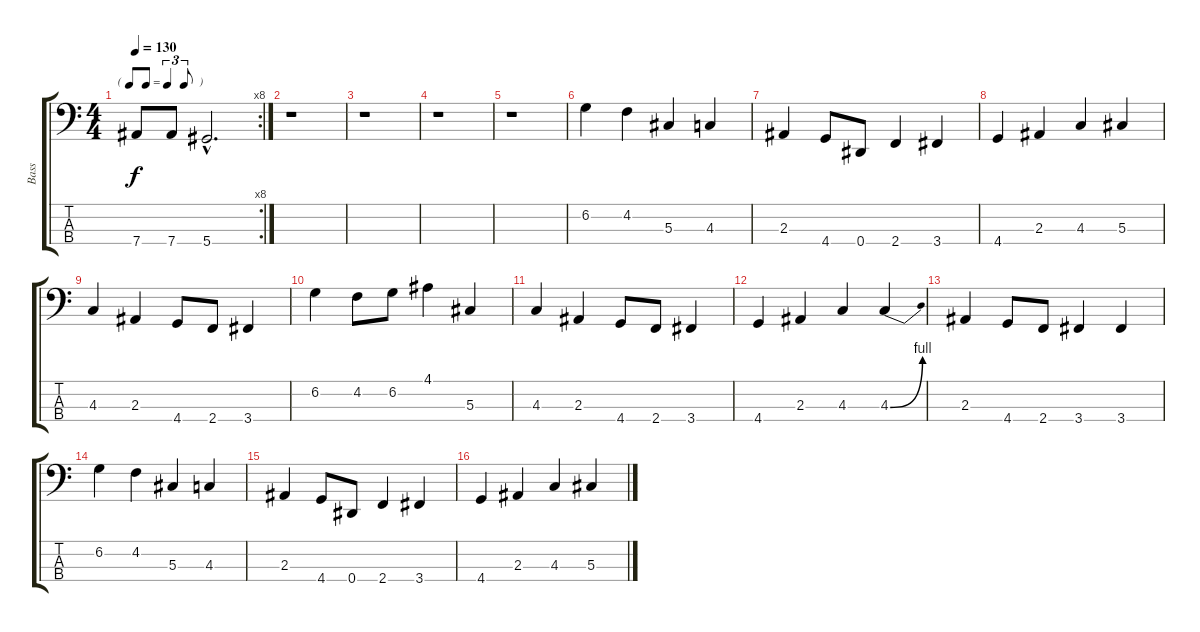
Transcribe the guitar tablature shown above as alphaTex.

\track ("Bass" "Bass") {instrument acousticbass}
\staff {score tabs}
\tuning (Gb2 Db2 Ab1 Eb1) {hide}
\rc 8
\ts (4 4)
\tf triplet8th
\tempo 130
\clef f4
\ks c
7.4.8{dy f} 7.4.8 5.4{hac}.2{d} |
r.1 |
r.1 |
r.1 |
r.1 |
6.2.4 4.2.4 5.3.4 4.3.4 |
2.3.4 4.4.8 0.4.8 2.4.4 3.4.4 |
4.4.4 2.3.4 4.3.4 5.3.4 |
4.3.4 2.3.4 4.4.8 2.4.8 3.4.4 |
6.2.4 4.2.8 6.2.8 4.1.4 5.3.4 |
4.3.4 2.3.4 4.4.8 2.4.8 3.4.4 |
4.4.4 2.3.4 4.3.4 4.3{be (bend 0 0 60 4)}.4 |
2.3.4 4.4.8 2.4.8 3.4.4 3.4.4 |
6.2.4 4.2.4 5.3.4 4.3.4 |
2.3.4 4.4.8 0.4.8 2.4.4 3.4.4 |
4.4.4 2.3.4 4.3.4 5.3.4
